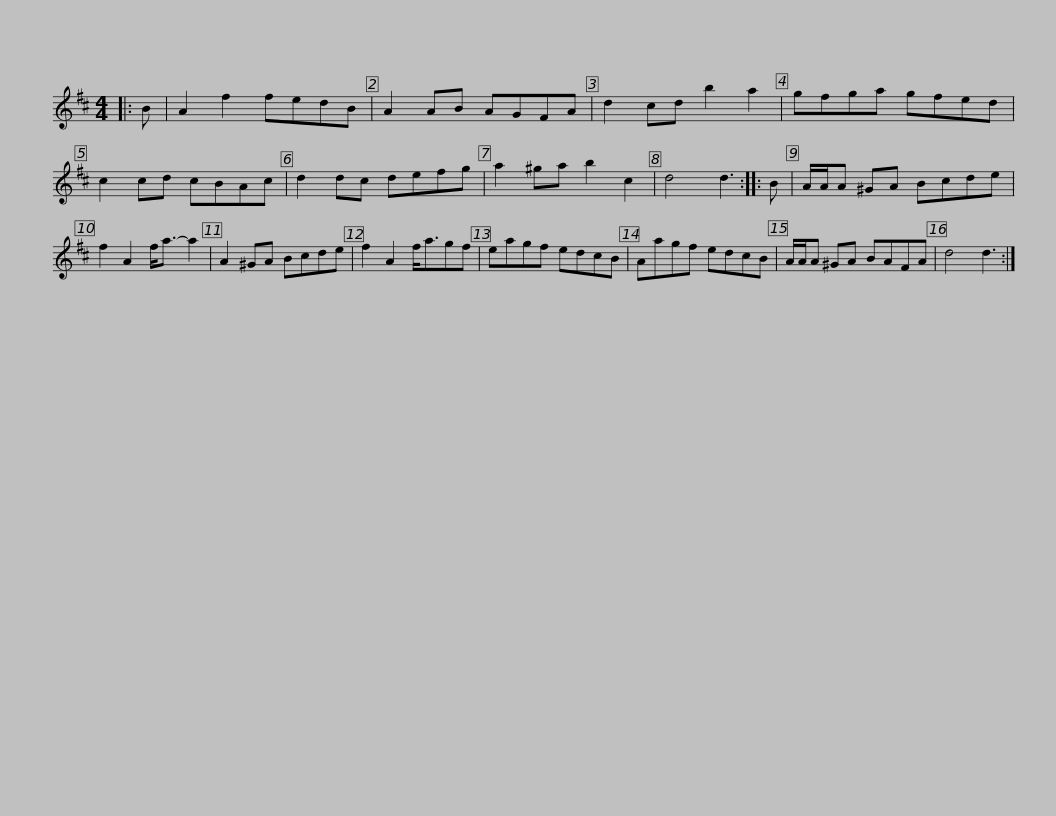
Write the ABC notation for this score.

X:1
L:1/8
M:4/4
I:linebreak $
K:D
V:1 treble
V:1
|: B | A2 f2 fedB | A2 AB AGFA | d2 cd b2 a2 | gfga gfed | %5
 c2 cd cBAc | d2 dc defg |$ a2 ^ga b2 c2 | d4 d3 :: B | %10
 A/A/A ^GA Bcde | f2 A2 f<a- a2 | A2 ^GA Bcde | f2 A2 f<agf |$ eagf edcB | %15
 Aagf edcB | A/A/A ^GA BAFA | d4 d3 :| %18
